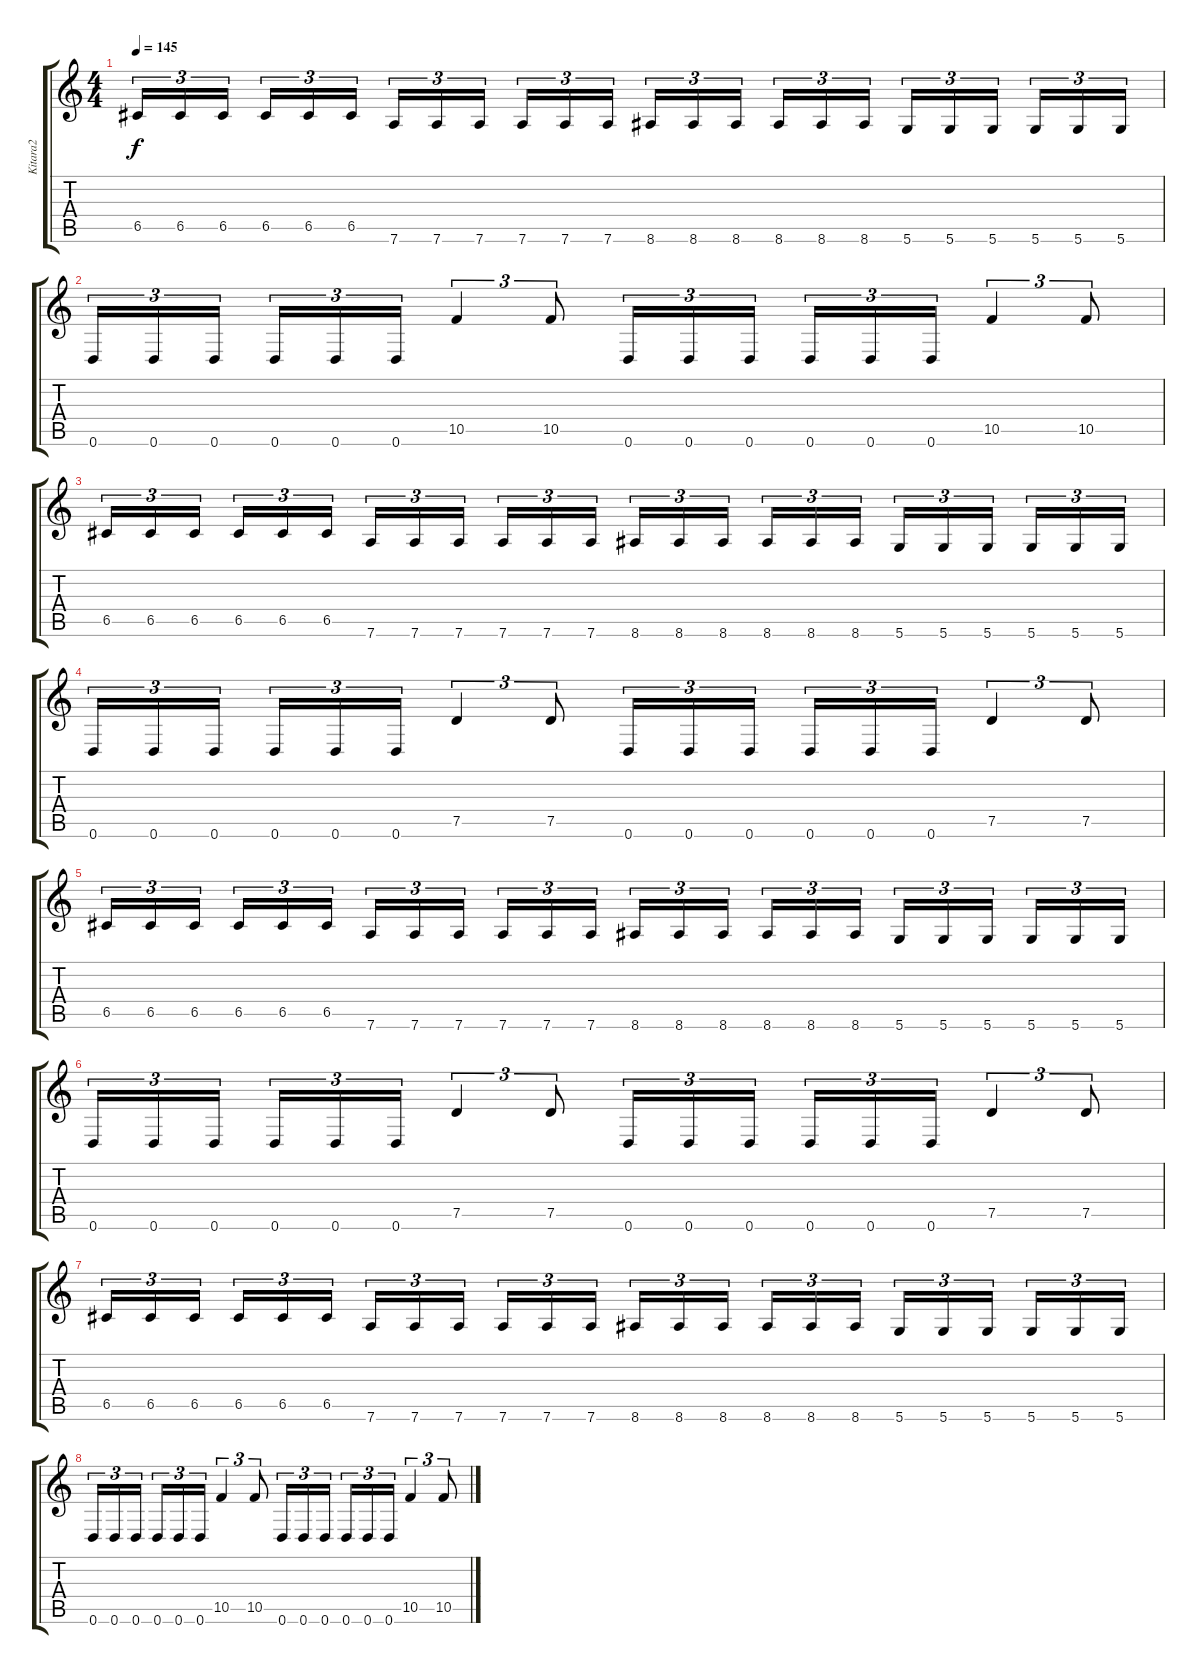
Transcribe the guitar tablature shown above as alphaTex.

\track ("Kitara2" "Kitara2") {instrument distortionguitar}
\staff {score tabs}
\tuning (D4 A3 F3 C3 G2 D2) {hide}
\ts (4 4)
\tempo 145
\clef g2
\ks c
6.5.16{tu (3 2) dy f} 6.5.16{tu (3 2)} 6.5.16{tu (3 2)} 6.5.16{tu (3 2)} 6.5.16{tu (3 2)} 6.5.16{tu (3 2)} 7.6.16{tu (3 2)} 7.6.16{tu (3 2)} 7.6.16{tu (3 2)} 7.6.16{tu (3 2)} 7.6.16{tu (3 2)} 7.6.16{tu (3 2)} 8.6.16{tu (3 2)} 8.6.16{tu (3 2)} 8.6.16{tu (3 2)} 8.6.16{tu (3 2)} 8.6.16{tu (3 2)} 8.6.16{tu (3 2)} 5.6.16{tu (3 2)} 5.6.16{tu (3 2)} 5.6.16{tu (3 2)} 5.6.16{tu (3 2)} 5.6.16{tu (3 2)} 5.6.16{tu (3 2)} |
0.6.16{tu (3 2)} 0.6.16{tu (3 2)} 0.6.16{tu (3 2)} 0.6.16{tu (3 2)} 0.6.16{tu (3 2)} 0.6.16{tu (3 2)} 10.5.4{tu (3 2)} 10.5.8{tu (3 2)} 0.6.16{tu (3 2)} 0.6.16{tu (3 2)} 0.6.16{tu (3 2)} 0.6.16{tu (3 2)} 0.6.16{tu (3 2)} 0.6.16{tu (3 2)} 10.5.4{tu (3 2)} 10.5.8{tu (3 2)} |
6.5.16{tu (3 2)} 6.5.16{tu (3 2)} 6.5.16{tu (3 2)} 6.5.16{tu (3 2)} 6.5.16{tu (3 2)} 6.5.16{tu (3 2)} 7.6.16{tu (3 2)} 7.6.16{tu (3 2)} 7.6.16{tu (3 2)} 7.6.16{tu (3 2)} 7.6.16{tu (3 2)} 7.6.16{tu (3 2)} 8.6.16{tu (3 2)} 8.6.16{tu (3 2)} 8.6.16{tu (3 2)} 8.6.16{tu (3 2)} 8.6.16{tu (3 2)} 8.6.16{tu (3 2)} 5.6.16{tu (3 2)} 5.6.16{tu (3 2)} 5.6.16{tu (3 2)} 5.6.16{tu (3 2)} 5.6.16{tu (3 2)} 5.6.16{tu (3 2)} |
0.6.16{tu (3 2)} 0.6.16{tu (3 2)} 0.6.16{tu (3 2)} 0.6.16{tu (3 2)} 0.6.16{tu (3 2)} 0.6.16{tu (3 2)} 7.5.4{tu (3 2)} 7.5.8{tu (3 2)} 0.6.16{tu (3 2)} 0.6.16{tu (3 2)} 0.6.16{tu (3 2)} 0.6.16{tu (3 2)} 0.6.16{tu (3 2)} 0.6.16{tu (3 2)} 7.5.4{tu (3 2)} 7.5.8{tu (3 2)} |
6.5.16{tu (3 2)} 6.5.16{tu (3 2)} 6.5.16{tu (3 2)} 6.5.16{tu (3 2)} 6.5.16{tu (3 2)} 6.5.16{tu (3 2)} 7.6.16{tu (3 2)} 7.6.16{tu (3 2)} 7.6.16{tu (3 2)} 7.6.16{tu (3 2)} 7.6.16{tu (3 2)} 7.6.16{tu (3 2)} 8.6.16{tu (3 2)} 8.6.16{tu (3 2)} 8.6.16{tu (3 2)} 8.6.16{tu (3 2)} 8.6.16{tu (3 2)} 8.6.16{tu (3 2)} 5.6.16{tu (3 2)} 5.6.16{tu (3 2)} 5.6.16{tu (3 2)} 5.6.16{tu (3 2)} 5.6.16{tu (3 2)} 5.6.16{tu (3 2)} |
0.6.16{tu (3 2)} 0.6.16{tu (3 2)} 0.6.16{tu (3 2)} 0.6.16{tu (3 2)} 0.6.16{tu (3 2)} 0.6.16{tu (3 2)} 7.5.4{tu (3 2)} 7.5.8{tu (3 2)} 0.6.16{tu (3 2)} 0.6.16{tu (3 2)} 0.6.16{tu (3 2)} 0.6.16{tu (3 2)} 0.6.16{tu (3 2)} 0.6.16{tu (3 2)} 7.5.4{tu (3 2)} 7.5.8{tu (3 2)} |
6.5.16{tu (3 2)} 6.5.16{tu (3 2)} 6.5.16{tu (3 2)} 6.5.16{tu (3 2)} 6.5.16{tu (3 2)} 6.5.16{tu (3 2)} 7.6.16{tu (3 2)} 7.6.16{tu (3 2)} 7.6.16{tu (3 2)} 7.6.16{tu (3 2)} 7.6.16{tu (3 2)} 7.6.16{tu (3 2)} 8.6.16{tu (3 2)} 8.6.16{tu (3 2)} 8.6.16{tu (3 2)} 8.6.16{tu (3 2)} 8.6.16{tu (3 2)} 8.6.16{tu (3 2)} 5.6.16{tu (3 2)} 5.6.16{tu (3 2)} 5.6.16{tu (3 2)} 5.6.16{tu (3 2)} 5.6.16{tu (3 2)} 5.6.16{tu (3 2)} |
0.6.16{tu (3 2)} 0.6.16{tu (3 2)} 0.6.16{tu (3 2)} 0.6.16{tu (3 2)} 0.6.16{tu (3 2)} 0.6.16{tu (3 2)} 10.5.4{tu (3 2)} 10.5.8{tu (3 2)} 0.6.16{tu (3 2)} 0.6.16{tu (3 2)} 0.6.16{tu (3 2)} 0.6.16{tu (3 2)} 0.6.16{tu (3 2)} 0.6.16{tu (3 2)} 10.5.4{tu (3 2)} 10.5.8{tu (3 2)}
